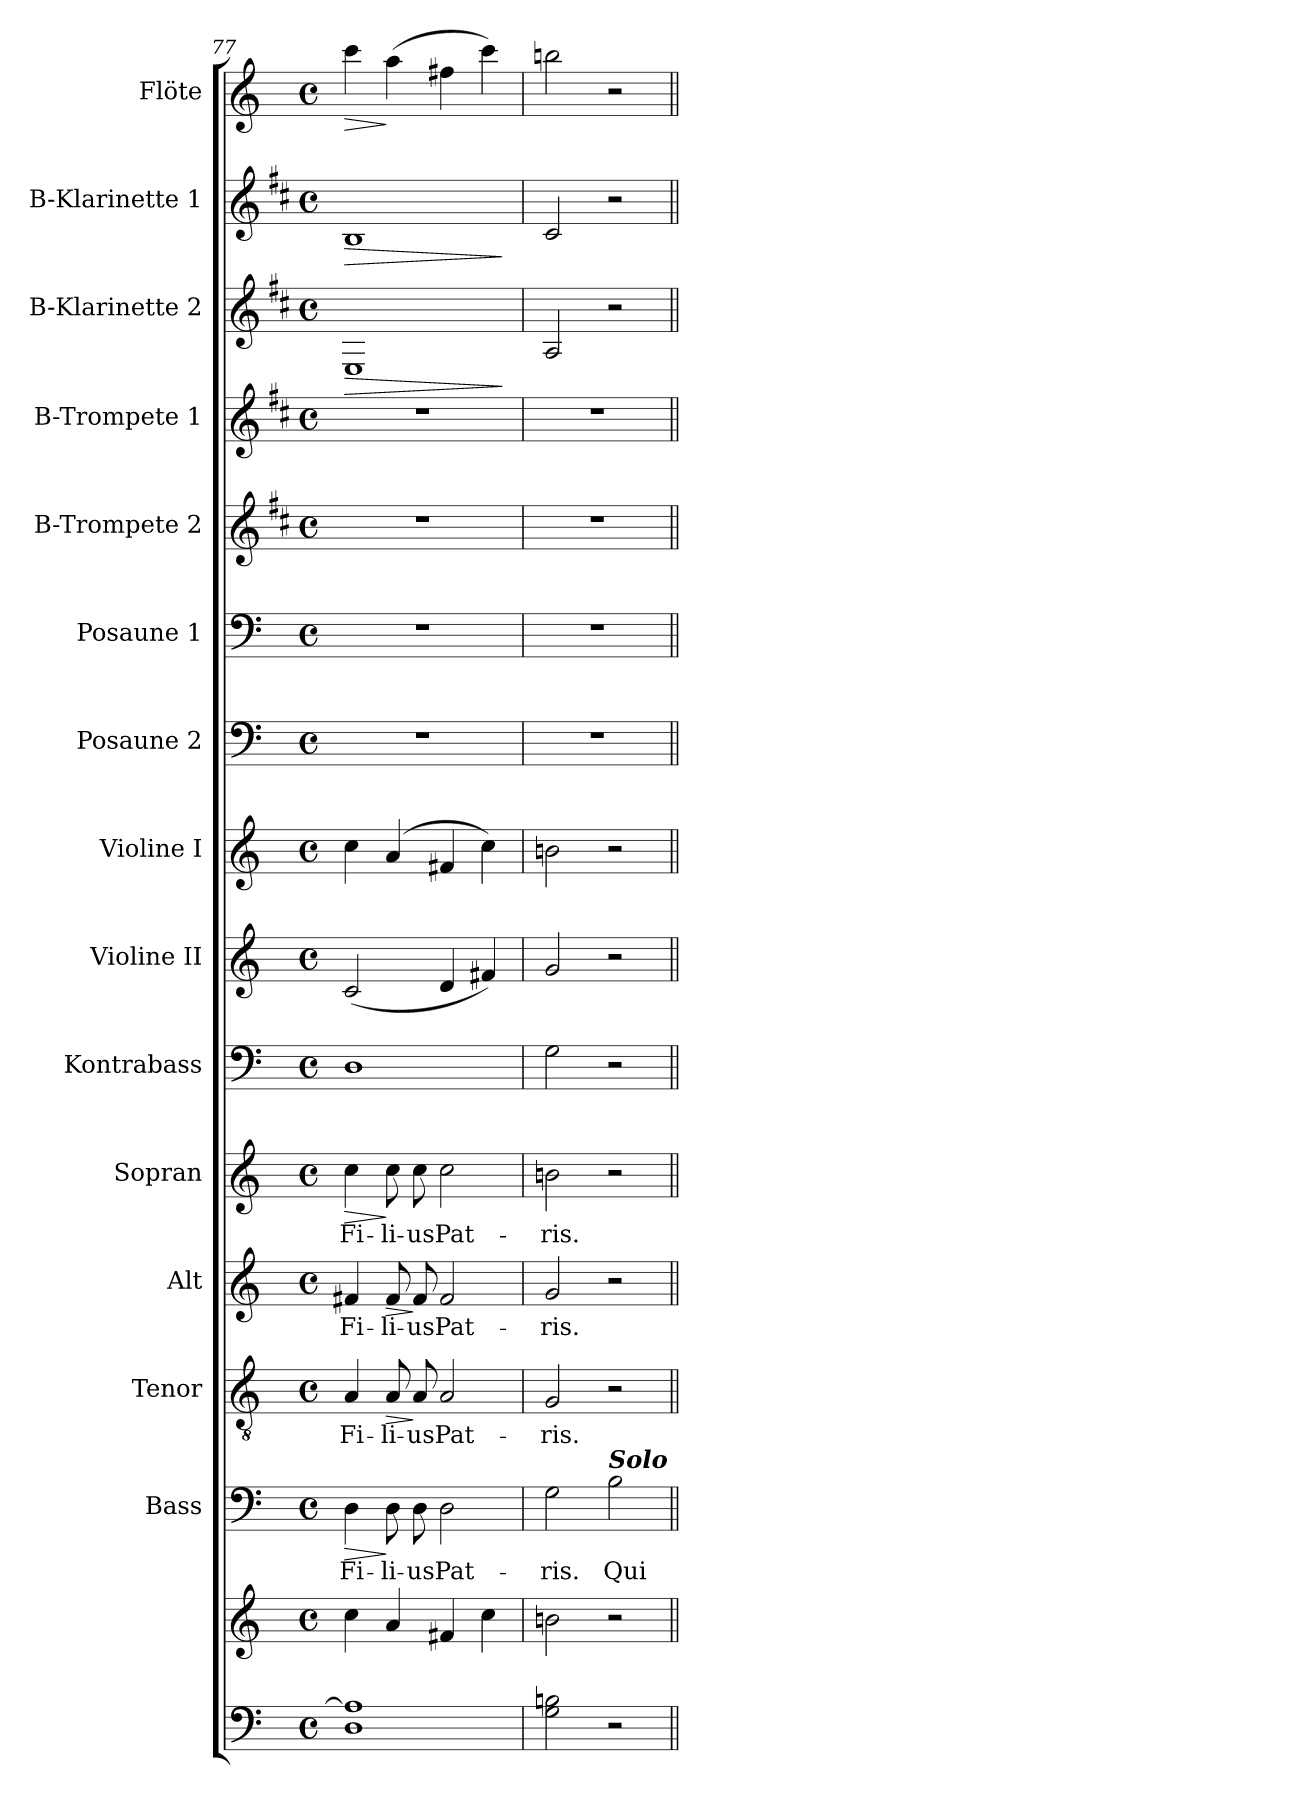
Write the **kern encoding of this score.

**kern	**kern	**kern	**text	**dynam	**kern	**text	**dynam	**kern	**text	**dynam	**kern	**text	**dynam	**kern	**kern	**kern	**kern	**kern	**kern	**kern	**kern	**dynam	**kern	**dynam	**kern	**dynam
*part15	*part15	*part14	*part14	*part14	*part13	*part13	*part13	*part12	*part12	*part12	*part11	*part11	*part11	*part10	*part9	*part8	*part7	*part6	*part5	*part4	*part3	*part3	*part2	*part2	*part1	*part1
*staff16	*staff15	*staff14	*staff14	*staff14	*staff13	*staff13	*staff13	*staff12	*staff12	*staff12	*staff11	*staff11	*staff11	*staff10	*staff9	*staff8	*staff7	*staff6	*staff5	*staff4	*staff3	*staff3	*staff2	*staff2	*staff1	*staff1
*	*	*I"Bass	*	*	*I"Tenor	*	*	*I"Alt	*	*	*I"Sopran	*	*	*I"Kontrabass	*I"Violine II	*I"Violine I	*I"Posaune 2	*I"Posaune 1	*I"B-Trompete 2	*I"B-Trompete 1	*I"B-Klarinette 2	*	*I"B-Klarinette 1	*	*I"Flöte	*
*	*	*I'B.	*	*	*I'T.	*	*	*I'A.	*	*	*I'S.	*	*	*I'Kb.	*I'Vl. II	*I'Vl. I	*I'Pos. 2	*I'Pos. 1	*I'B Trp. 2	*I'B Trp. 1	*I'B Kl. 2	*	*I'B Kl. 1	*	*I'Fl.	*
*clefF4	*clefG2	*clefF4	*	*	*clefGv2	*	*	*clefG2	*	*	*clefG2	*	*	*clefF4	*clefG2	*clefG2	*clefF4	*clefF4	*clefG2	*clefG2	*clefG2	*	*clefG2	*	*clefG2	*
*	*	*	*	*	*	*	*	*	*	*	*	*	*	*ITrd7c12	*	*	*	*	*ITrd1c2	*ITrd1c2	*ITrd1c2	*	*ITrd1c2	*	*	*
*k[]	*k[]	*k[]	*	*	*k[]	*	*	*k[]	*	*	*k[]	*	*	*k[]	*k[]	*k[]	*k[]	*k[]	*k[]	*k[]	*k[]	*	*k[]	*	*k[]	*
*C:	*C:	*C:	*	*	*C:	*	*	*C:	*	*	*C:	*	*	*C:	*C:	*C:	*C:	*C:	*C:	*C:	*C:	*	*C:	*	*C:	*
*M4/4	*M4/4	*M4/4	*	*	*M4/4	*	*	*M4/4	*	*	*M4/4	*	*	*M4/4	*M4/4	*M4/4	*M4/4	*M4/4	*M4/4	*M4/4	*M4/4	*	*M4/4	*	*M4/4	*
*met(c)	*met(c)	*met(c)	*	*	*met(c)	*	*	*met(c)	*	*	*met(c)	*	*	*met(c)	*met(c)	*met(c)	*met(c)	*met(c)	*met(c)	*met(c)	*met(c)	*	*met(c)	*	*met(c)	*
=77	=77	=77	=77	=77	=77	=77	=77	=77	=77	=77	=77	=77	=77	=77	=77	=77	=77	=77	=77	=77	=77	=77	=77	=77	=77	=77
!	!	!	!LO:LY:b	!LO:HP:b	!	!LO:LY:b	!	!	!LO:LY:b	!	!	!LO:LY:b	!LO:HP:b	!	!	!	!	!	!	!	!	!LO:HP:b	!	!LO:HP:b	!	!LO:HP:b
1D 1A]	4cc\	4D\	Fi-	>	4A/	Fi-	.	4f#X/	Fi-	.	4cc\	Fi-	>	1DD	(<2c/	4cc\	1r	1r	1r	1r	1D	>	1A	>	4ccc\	>
!	!	!	!LO:LY:b	!	!	!LO:LY:b	!LO:HP:b	!	!LO:LY:b	!LO:HP:b	!	!LO:LY:b	!	!	!	!	!	!	!	!	!	!	!	!	!	!
.	4a/	8D\	-li-	]	8A/	-li-	>	8f#/	-li-	>	8cc\	-li-	]	.	.	(4a/	.	.	.	.	.	.	.	.	(>4aa\	]
!	!	!	!LO:LY:b	!	!	!LO:LY:b	!	!	!LO:LY:b	!	!	!LO:LY:b	!	!	!	!	!	!	!	!	!	!	!	!	!	!
.	.	8D\	-us	.	8A/	-us	]	8f#/	-us	]	8cc\	-us	.	.	.	.	.	.	.	.	.	.	.	.	.	.
!	!	!	!LO:LY:b	!	!	!LO:LY:b	!	!	!LO:LY:b	!	!	!LO:LY:b	!	!	!	!	!	!	!	!	!	!	!	!	!	!
.	4f#X/	2D\	Pat-	.	2A/	Pat-	.	2f#/	Pat-	.	2cc\	Pat-	.	.	4d/	4f#X/	.	.	.	.	.	.	.	.	4ff#X\	.
.	4cc\	.	.	.	.	.	.	.	.	.	.	.	.	.	4f#X/)	4cc\)	.	.	.	.	.	.	.	.	4ccc\)	.
.	.	.	.	.	.	.	.	.	.	.	.	.	.	.	.	.	.	.	.	.	.	]	.	]	.	.
=78	=78	=78	=78	=78	=78	=78	=78	=78	=78	=78	=78	=78	=78	=78	=78	=78	=78	=78	=78	=78	=78	=78	=78	=78	=78	=78
!	!	!	!LO:LY:b	!	!	!LO:LY:b	!	!	!LO:LY:b	!	!	!LO:LY:b	!	!	!	!	!	!	!	!	!	!	!	!	!	!
2G\ 2Bn\	2bn\	2G\	-ris.	.	2G/	-ris.	.	2g/	-ris.	.	2bn\	-ris.	.	2GG\	2g/	2bn\	1r	1r	1r	1r	2G/	.	2B/	.	2bbn\	.
!	!	!LO:TX:a:Bi:t=Solo	!	!	!	!	!	!	!	!	!	!	!	!	!	!	!	!	!	!	!	!	!	!	!	!
!	!	!	!LO:LY:b	!	!	!	!	!	!	!	!	!	!	!	!	!	!	!	!	!	!	!	!	!	!	!
2r	2r	2B\	Qui	.	2r	.	.	2r	.	.	2r	.	.	2r	2r	2r	.	.	.	.	2r	.	2r	.	2r	.
=||	=||	=||	=||	=||	=||	=||	=||	=||	=||	=||	=||	=||	=||	=||	=||	=||	=||	=||	=||	=||	=||	=||	=||	=||	=||	=||
*-	*-	*-	*-	*-	*-	*-	*-	*-	*-	*-	*-	*-	*-	*-	*-	*-	*-	*-	*-	*-	*-	*-	*-	*-	*-	*-
